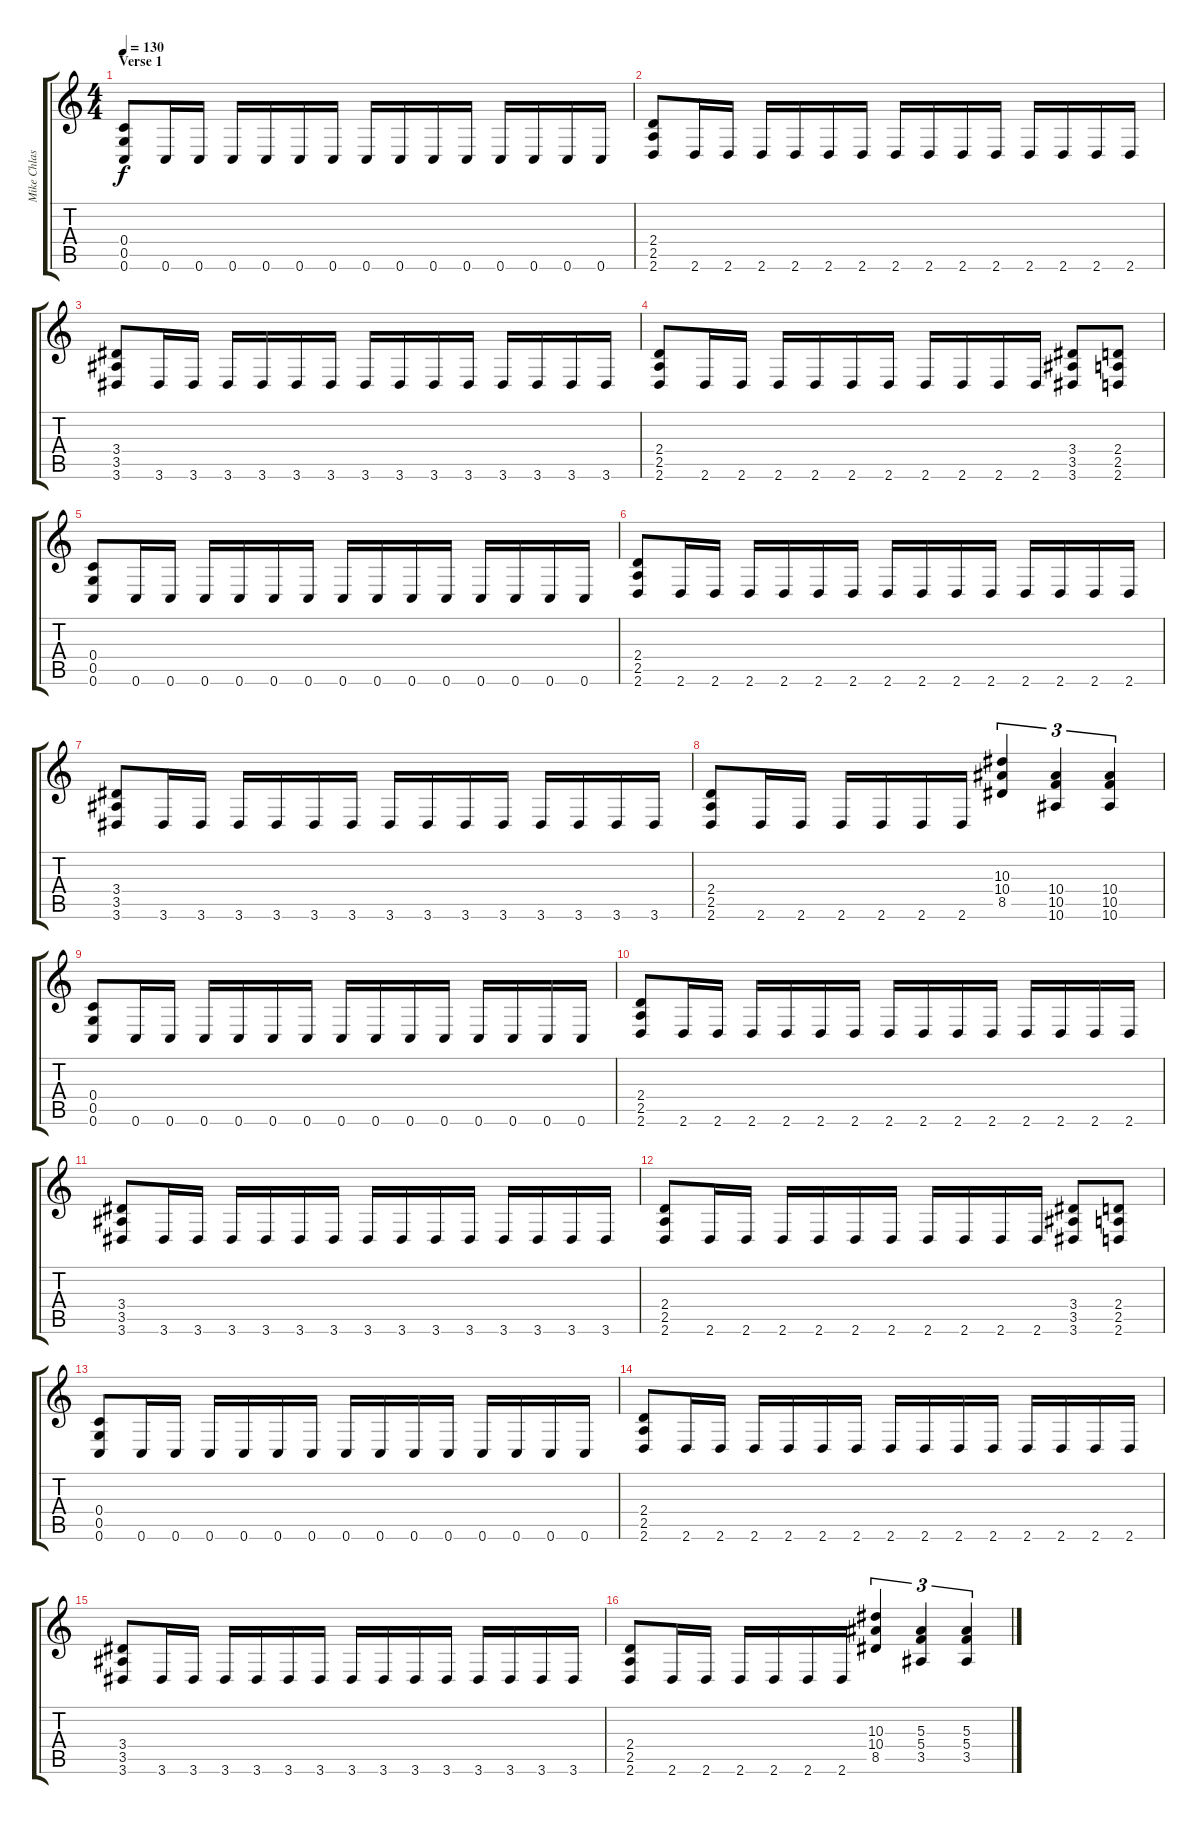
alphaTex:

\track ("Mike Chlasciak" "Mike Chlas") {instrument distortionguitar}
\staff {score tabs}
\tuning (D4 A3 F3 C3 G2 C2) {hide}
\ts (4 4)
\section ("" "Verse 1")
\tempo 130
\clef g2
\ks c
(0.4 0.5 0.6).8{dy f} 0.6.16 0.6.16 0.6.16 0.6.16 0.6.16 0.6.16 0.6.16 0.6.16 0.6.16 0.6.16 0.6.16 0.6.16 0.6.16 0.6.16 |
(2.4 2.5 2.6).8 2.6.16 2.6.16 2.6.16 2.6.16 2.6.16 2.6.16 2.6.16 2.6.16 2.6.16 2.6.16 2.6.16 2.6.16 2.6.16 2.6.16 |
(3.4 3.5 3.6).8 3.6.16 3.6.16 3.6.16 3.6.16 3.6.16 3.6.16 3.6.16 3.6.16 3.6.16 3.6.16 3.6.16 3.6.16 3.6.16 3.6.16 |
(2.4 2.5 2.6).8 2.6.16 2.6.16 2.6.16 2.6.16 2.6.16 2.6.16 2.6.16 2.6.16 2.6.16 2.6.16 (3.4 3.5 3.6).8 (2.4 2.5 2.6).8 |
(0.4 0.5 0.6).8 0.6.16 0.6.16 0.6.16 0.6.16 0.6.16 0.6.16 0.6.16 0.6.16 0.6.16 0.6.16 0.6.16 0.6.16 0.6.16 0.6.16 |
(2.4 2.5 2.6).8 2.6.16 2.6.16 2.6.16 2.6.16 2.6.16 2.6.16 2.6.16 2.6.16 2.6.16 2.6.16 2.6.16 2.6.16 2.6.16 2.6.16 |
(3.4 3.5 3.6).8 3.6.16 3.6.16 3.6.16 3.6.16 3.6.16 3.6.16 3.6.16 3.6.16 3.6.16 3.6.16 3.6.16 3.6.16 3.6.16 3.6.16 |
(2.4 2.5 2.6).8 2.6.16 2.6.16 2.6.16 2.6.16 2.6.16 2.6.16 (10.3 10.4 8.5).4{tu (3 2)} (10.4 10.5 10.6).4{tu (3 2)} (10.4 10.5 10.6).4{tu (3 2)} |
(0.4 0.5 0.6).8 0.6.16 0.6.16 0.6.16 0.6.16 0.6.16 0.6.16 0.6.16 0.6.16 0.6.16 0.6.16 0.6.16 0.6.16 0.6.16 0.6.16 |
(2.4 2.5 2.6).8 2.6.16 2.6.16 2.6.16 2.6.16 2.6.16 2.6.16 2.6.16 2.6.16 2.6.16 2.6.16 2.6.16 2.6.16 2.6.16 2.6.16 |
(3.4 3.5 3.6).8 3.6.16 3.6.16 3.6.16 3.6.16 3.6.16 3.6.16 3.6.16 3.6.16 3.6.16 3.6.16 3.6.16 3.6.16 3.6.16 3.6.16 |
(2.4 2.5 2.6).8 2.6.16 2.6.16 2.6.16 2.6.16 2.6.16 2.6.16 2.6.16 2.6.16 2.6.16 2.6.16 (3.4 3.5 3.6).8 (2.4 2.5 2.6).8 |
(0.4 0.5 0.6).8 0.6.16 0.6.16 0.6.16 0.6.16 0.6.16 0.6.16 0.6.16 0.6.16 0.6.16 0.6.16 0.6.16 0.6.16 0.6.16 0.6.16 |
(2.4 2.5 2.6).8 2.6.16 2.6.16 2.6.16 2.6.16 2.6.16 2.6.16 2.6.16 2.6.16 2.6.16 2.6.16 2.6.16 2.6.16 2.6.16 2.6.16 |
(3.4 3.5 3.6).8 3.6.16 3.6.16 3.6.16 3.6.16 3.6.16 3.6.16 3.6.16 3.6.16 3.6.16 3.6.16 3.6.16 3.6.16 3.6.16 3.6.16 |
(2.4 2.5 2.6).8 2.6.16 2.6.16 2.6.16 2.6.16 2.6.16 2.6.16 (10.3 10.4 8.5).4{tu (3 2)} (5.3 5.4 3.5).4{tu (3 2)} (5.3 5.4 3.5).4{tu (3 2)}
